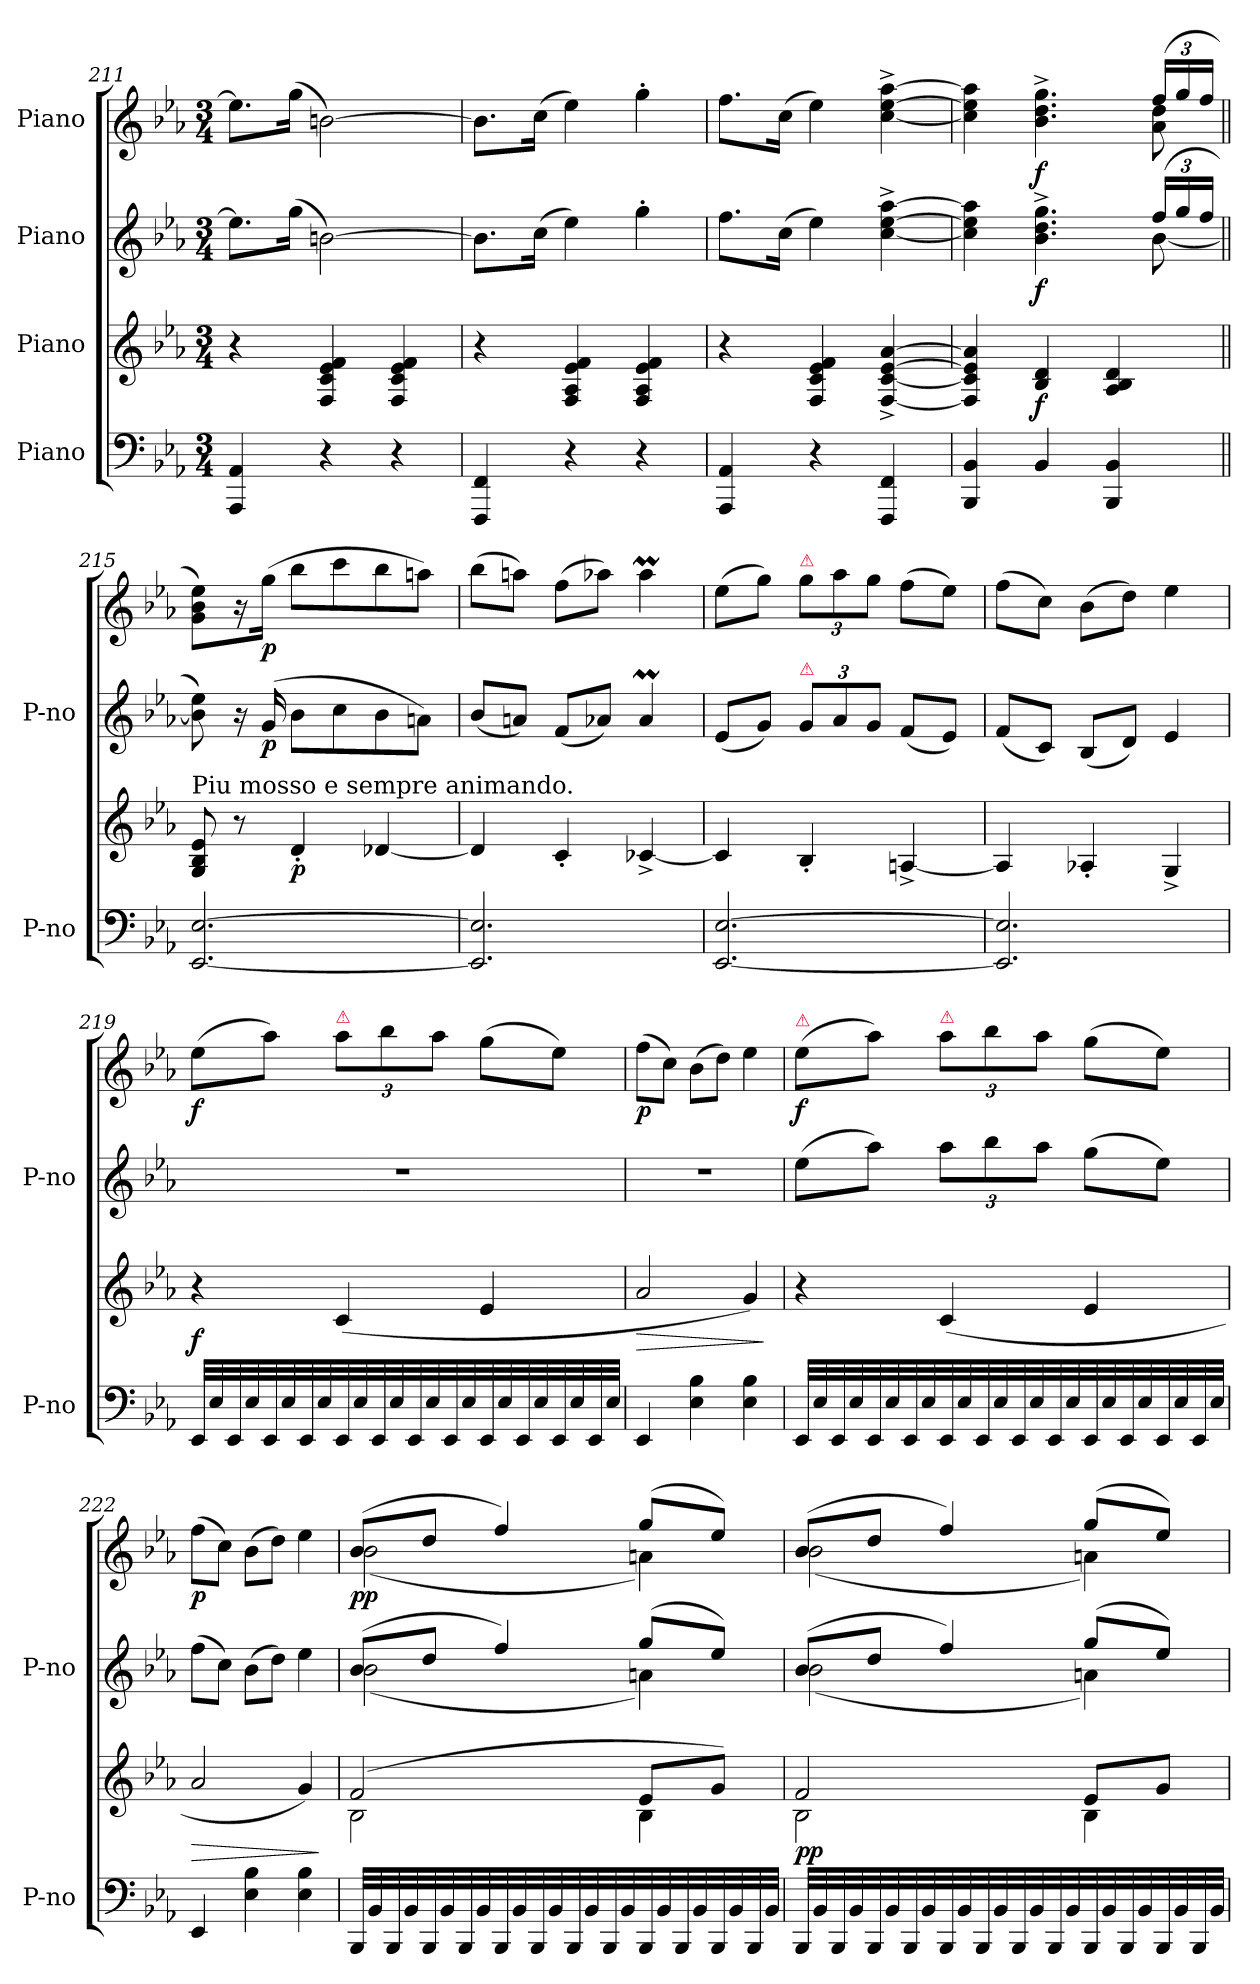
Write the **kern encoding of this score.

**kern	**kern	**dynam	**kern	**dynam	**kern	**dynam
*part4	*part3	*part3	*part2	*part2	*part1	*part1
*staff4	*staff3	*staff3	*staff2	*staff2	*staff1	*staff1
*I"Piano	*I"Piano	*	*I"Piano	*	*I"Piano	*
*I'P-no	*	*	*I'P-no	*	*	*
*clefF4	*clefG2	*	*clefG2	*	*clefG2	*
*k[b-e-a-]	*k[b-e-a-]	*	*k[b-e-a-]	*	*k[b-e-a-]	*
*M3/4	*M3/4	*	*M3/4	*	*M3/4	*
=211	=211	=211	=211	=211	=211	=211
4AAA-/ 4AA-/	4r	.	8.ee-\L]	.	8.ee-\L]	.
.	.	.	(16gg\Jk	.	(16gg\Jk	.
4r	4F/ 4c/ 4e-/ 4f/	.	[2bn\)	.	[2bn\)	.
4r	4F/ 4c/ 4e-/ 4f/	.	.	.	.	.
=212	=212	=212	=212	=212	=212	=212
4FFF/ 4FF/	4r	.	8.b\L]	.	8.b\L]	.
.	.	.	(16cc\Jk	.	(16cc\Jk	.
4r	4F/ 4A-/ 4e-/ 4f/	.	4ee-\)	.	4ee-\)	.
4r	4F/ 4A-/ 4e-/ 4f/	.	4gg'\	.	4gg'\	.
=213	=213	=213	=213	=213	=213	=213
4AAA-/ 4AA-/	4r	.	8.ff\L	.	8.ff\L	.
.	.	.	(16cc\Jk	.	(16cc\Jk	.
4r	4F/ 4c/ 4e-/ 4f/	.	4ee-\)	.	4ee-\)	.
4FFF/ 4FF/	[4F^/ [4c^/ [4e-^/ [4a-^/	.	[4cc^\ [4ee-^\ [4aa-^\	.	[4cc^\ [4ee-^\ [4aa-^\	.
=214	=214	=214	=214	=214	=214	=214
*	*	*	*^	*	*^	*
4BBB-/ 4BB-/	4F]/ 4c]/ 4e-]/ 4a-]/	.	4cc]\ 4ee-]\ 4aa-]\	2ryy	.	4cc]\ 4ee-]\ 4aa-]\	2ryy	.
4BB-/	4B-/ 4d/	f	4.b-^\ 4.dd^\ 4.gg^\	.	f	4.b-^\ 4.dd^\ 4.gg^\	.	f
4BBB-/ 4BB-/	4A-/ 4B-/ 4d/	.	.	8ryy	.	.	8ryy	.
.	.	.	(24ff/LL	[8b-\	.	(24ff/LL	8a-\ 8dd\	.
.	.	.	24gg/	.	.	24gg/	.	.
.	.	.	24ff/JJ	.	.	24ff/JJ	.	.
*	*	*	*v	*v	*	*	*	*
*	*	*	*	*	*v	*v	*
=215||	=215||	=215||	=215||	=215||	=215||	=215||
!	!LO:TX:a:t=Piu mosso e sempre animando.	!	!	!	!	!
[2.EE-/ [2.E-/	8G/ 8B-/ 8e-/	.	8b-]\ 8ee-\)	.	8g\ 8b-\ 8ee-\L)	.
.	8r	.	16r	.	16r	.
.	.	.	(16g/	p	(16gg\Jk	p
.	4d'/	p	8b-\L	.	8bb-\L	.
.	.	.	8cc\	.	8ccc\	.
.	[4d-X/	.	8b-\	.	8bb-\	.
.	.	.	8an\J)	.	8aan\J)	.
=216	=216	=216	=216	=216	=216	=216
2.EE-]/ 2.E-]/	4d-/]	.	(8b-/L	.	(8bb-\L	.
.	.	.	8an/J)	.	8aan\J)	.
.	4c'/	.	(8f/L	.	(8ff\L	.
.	.	.	8a-X/J)	.	8aa-X\J)	.
.	[4c-X^/	.	4a-M/	.	4aa-M\	.
=217	=217	=217	=217	=217	=217	=217
[2.EE-/ [2.E-/	4c-/]	.	(8e-/L	.	(8ee-\L	.
.	.	.	8g/J)	.	8gg\J)	.
!	!	!	!	!	!LO:TX:a:color=crimson:t=⚠	!
!	!	!	!LO:TX:a:color=crimson:t=⚠	!	!	!
.	4B-'/	.	12g/L	.	12gg\L	.
.	.	.	12a-/	.	12aa-\	.
.	.	.	12g/J	.	12gg\J	.
.	[4An^/	.	(8f/L	.	(8ff\L	.
.	.	.	8e-/J)	.	8ee-\J)	.
=218	=218	=218	=218	=218	=218	=218
2.EE-]/ 2.E-]/	4A/]	.	(8f/L	.	(8ff\L	.
.	.	.	8c/J)	.	8cc\J)	.
.	4A-X'/	.	(8B-/L	.	(8b-\L	.
.	.	.	8d/J)	.	8dd\J)	.
.	4G^/	.	4e-/	.	4ee-\	.
=219	=219	=219	=219	=219	=219	=219
32EE-/LLL	4r	f	2.r	.	(8ee-\L	f
32E-/	.	.	.	.	.	.
32EE-/	.	.	.	.	.	.
32E-/	.	.	.	.	.	.
32EE-/	.	.	.	.	8aa-\J)	.
32E-/	.	.	.	.	.	.
32EE-/	.	.	.	.	.	.
32E-/	.	.	.	.	.	.
!	!	!	!	!	!LO:TX:a:color=crimson:t=⚠	!
32EE-/	(4c/	.	.	.	12aa-\L	.
32E-/	.	.	.	.	.	.
32EE-/	.	.	.	.	.	.
.	.	.	.	.	12bb-\	.
32E-/	.	.	.	.	.	.
32EE-/	.	.	.	.	.	.
32E-/	.	.	.	.	.	.
.	.	.	.	.	12aa-\J	.
32EE-/	.	.	.	.	.	.
32E-/	.	.	.	.	.	.
32EE-/	4e-/	.	.	.	(8gg\L	.
32E-/	.	.	.	.	.	.
32EE-/	.	.	.	.	.	.
32E-/	.	.	.	.	.	.
32EE-/	.	.	.	.	8ee-\J)	.
32E-/	.	.	.	.	.	.
32EE-/	.	.	.	.	.	.
32E-/JJJ	.	.	.	.	.	.
=220	=220	=220	=220	=220	=220	=220
!	!	!LO:HP:b	!	!	!	!
4EE-/	2a-/	>	2.r	.	(8ff\L	p
.	.	.	.	.	8cc\J)	.
4E-\ 4B-\	.	.	.	.	(8b-\L	.
.	.	.	.	.	8dd\J)	.
4E-\ 4B-\	4g/)	.	.	.	4ee-\	.
.	.	]	.	.	.	.
=221	=221	=221	=221	=221	=221	=221
!	!	!	!	!	!LO:TX:a:color=crimson:t=⚠	!
32EE-/LLL	4r	.	(8ee-\L	.	(8ee-\L	f
32E-/	.	.	.	.	.	.
32EE-/	.	.	.	.	.	.
32E-/	.	.	.	.	.	.
32EE-/	.	.	8aa-\J)	.	8aa-\J)	.
32E-/	.	.	.	.	.	.
32EE-/	.	.	.	.	.	.
32E-/	.	.	.	.	.	.
!	!	!	!	!	!LO:TX:a:color=crimson:t=⚠	!
32EE-/	(4c/	.	12aa-\L	.	12aa-\L	.
32E-/	.	.	.	.	.	.
32EE-/	.	.	.	.	.	.
.	.	.	12bb-\	.	12bb-\	.
32E-/	.	.	.	.	.	.
32EE-/	.	.	.	.	.	.
32E-/	.	.	.	.	.	.
.	.	.	12aa-\J	.	12aa-\J	.
32EE-/	.	.	.	.	.	.
32E-/	.	.	.	.	.	.
32EE-/	4e-/	.	(8gg\L	.	(8gg\L	.
32E-/	.	.	.	.	.	.
32EE-/	.	.	.	.	.	.
32E-/	.	.	.	.	.	.
32EE-/	.	.	8ee-\J)	.	8ee-\J)	.
32E-/	.	.	.	.	.	.
32EE-/	.	.	.	.	.	.
32E-/JJJ	.	.	.	.	.	.
=222	=222	=222	=222	=222	=222	=222
!	!	!LO:HP:b	!	!	!	!
4EE-/	2a-/	>	(8ff\L	.	(8ff\L	p
.	.	.	8cc\J)	.	8cc\J)	.
4E-\ 4B-\	.	.	(8b-\L	.	(8b-\L	.
.	.	.	8dd\J)	.	8dd\J)	.
4E-\ 4B-\	4g/)	.	4ee-\	.	4ee-\	.
.	.	]	.	.	.	.
=223	=223	=223	=223	=223	=223	=223
*	*^	*	*^	*	*^	*
32BBB-/LLL	(2f/	2B-\	.	(8b-/L	(2b-\	.	(8b-/L	(2b-\	pp
32BB-/	.	.	.	.	.	.	.	.	.
32BBB-/	.	.	.	.	.	.	.	.	.
32BB-/	.	.	.	.	.	.	.	.	.
32BBB-/	.	.	.	8dd/J	.	.	8dd/J	.	.
32BB-/	.	.	.	.	.	.	.	.	.
32BBB-/	.	.	.	.	.	.	.	.	.
32BB-/	.	.	.	.	.	.	.	.	.
32BBB-/	.	.	.	4ff/)	.	.	4ff/)	.	.
32BB-/	.	.	.	.	.	.	.	.	.
32BBB-/	.	.	.	.	.	.	.	.	.
32BB-/	.	.	.	.	.	.	.	.	.
32BBB-/	.	.	.	.	.	.	.	.	.
32BB-/	.	.	.	.	.	.	.	.	.
32BBB-/	.	.	.	.	.	.	.	.	.
32BB-/	.	.	.	.	.	.	.	.	.
32BBB-/	8e-/L	4B-\	.	(8gg/L	4an\)	.	(8gg/L	4an\)	.
32BB-/	.	.	.	.	.	.	.	.	.
32BBB-/	.	.	.	.	.	.	.	.	.
32BB-/	.	.	.	.	.	.	.	.	.
32BBB-/	8g/J)	.	.	8ee-/J)	.	.	8ee-/J)	.	.
32BB-/	.	.	.	.	.	.	.	.	.
32BBB-/	.	.	.	.	.	.	.	.	.
32BB-/JJJ	.	.	.	.	.	.	.	.	.
=224	=224	=224	=224	=224	=224	=224	=224	=224	=224
32BBB-/LLL	2f/	2B-\	pp	(8b-/L	(2b-\	.	(8b-/L	(2b-\	.
32BB-/	.	.	.	.	.	.	.	.	.
32BBB-/	.	.	.	.	.	.	.	.	.
32BB-/	.	.	.	.	.	.	.	.	.
32BBB-/	.	.	.	8dd/J	.	.	8dd/J	.	.
32BB-/	.	.	.	.	.	.	.	.	.
32BBB-/	.	.	.	.	.	.	.	.	.
32BB-/	.	.	.	.	.	.	.	.	.
32BBB-/	.	.	.	4ff/)	.	.	4ff/)	.	.
32BB-/	.	.	.	.	.	.	.	.	.
32BBB-/	.	.	.	.	.	.	.	.	.
32BB-/	.	.	.	.	.	.	.	.	.
32BBB-/	.	.	.	.	.	.	.	.	.
32BB-/	.	.	.	.	.	.	.	.	.
32BBB-/	.	.	.	.	.	.	.	.	.
32BB-/	.	.	.	.	.	.	.	.	.
32BBB-/	8e-/L	4B-\	.	(8gg/L	4an\)	.	(8gg/L	4an\)	.
32BB-/	.	.	.	.	.	.	.	.	.
32BBB-/	.	.	.	.	.	.	.	.	.
32BB-/	.	.	.	.	.	.	.	.	.
32BBB-/	8g/J	.	.	8ee-/J)	.	.	8ee-/J)	.	.
32BB-/	.	.	.	.	.	.	.	.	.
32BBB-/	.	.	.	.	.	.	.	.	.
32BB-/JJJ	.	.	.	.	.	.	.	.	.
*	*v	*v	*	*	*	*	*v	*v	*
*	*	*	*v	*v	*	*	*
=	=	=	=	=	=	=
*-	*-	*-	*-	*-	*-	*-
